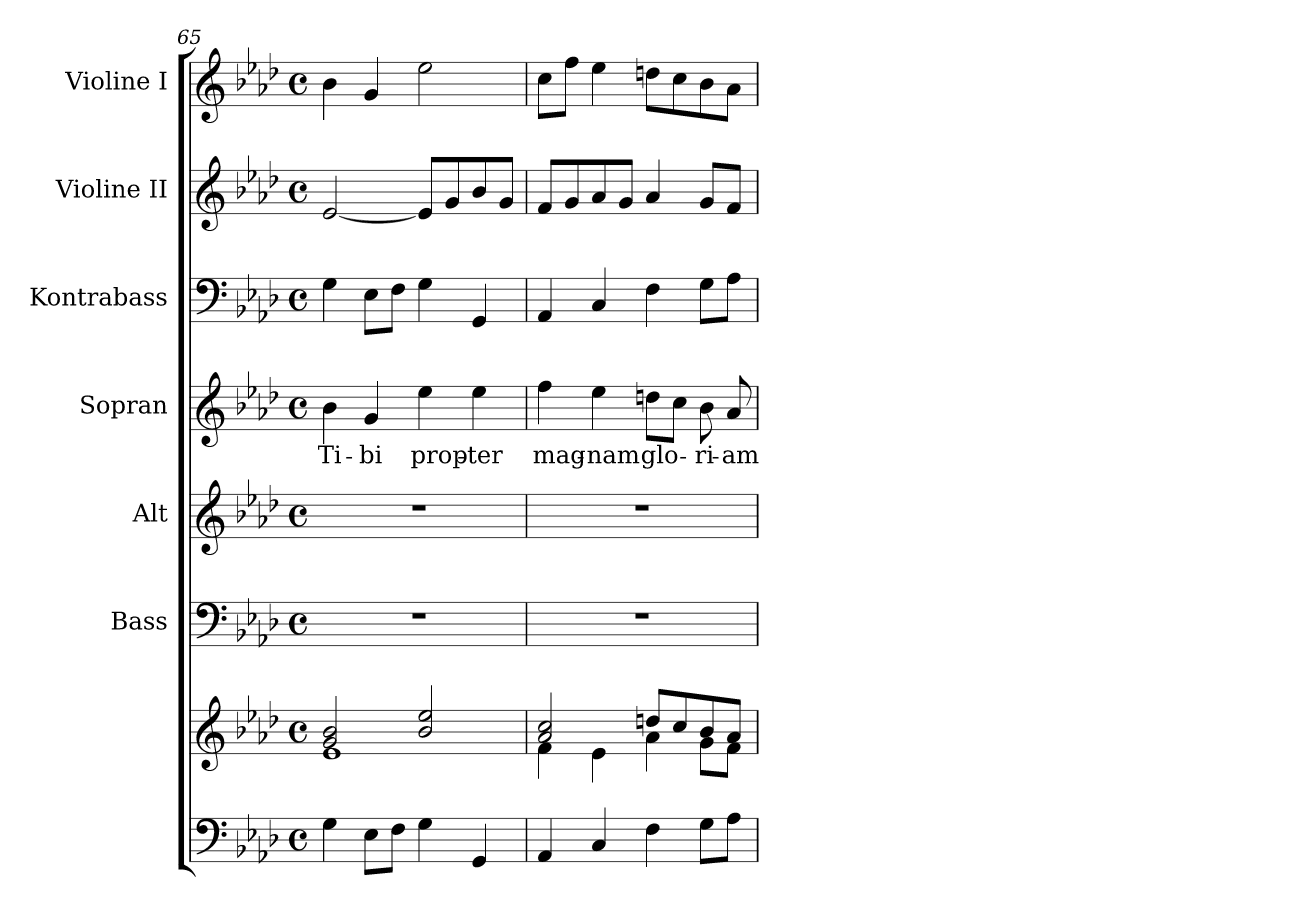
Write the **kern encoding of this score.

**kern	**kern	**kern	**kern	**kern	**text	**kern	**kern	**kern
*part7	*part7	*part6	*part5	*part4	*part4	*part3	*part2	*part1
*staff8	*staff7	*staff6	*staff5	*staff4	*staff4	*staff3	*staff2	*staff1
*	*	*I"Bass	*I"Alt	*I"Sopran	*	*I"Kontrabass	*I"Violine II	*I"Violine I
*	*	*I'B.	*I'A.	*I'S.	*	*I'Kb.	*I'Vl. II	*I'Vl. I
*clefF4	*clefG2	*clefF4	*clefG2	*clefG2	*	*clefF4	*clefG2	*clefG2
*	*	*	*	*	*	*ITrd7c12	*	*
*k[b-e-a-d-]	*k[b-e-a-d-]	*k[b-e-a-d-]	*k[b-e-a-d-]	*k[b-e-a-d-]	*	*k[b-e-a-d-]	*k[b-e-a-d-]	*k[b-e-a-d-]
*A-:	*A-:	*A-:	*A-:	*A-:	*	*A-:	*A-:	*A-:
*M4/4	*M4/4	*M4/4	*M4/4	*M4/4	*	*M4/4	*M4/4	*M4/4
*met(c)	*met(c)	*met(c)	*met(c)	*met(c)	*	*met(c)	*met(c)	*met(c)
=65	=65	=65	=65	=65	=65	=65	=65	=65
*	*^	*	*	*	*	*	*	*
!	!	!	!	!	!	!LO:LY:b	!	!	!
4G\	2g/ 2b-/	1e-	1r	1r	4b-\	Ti-	4GG\	[2e-/	4b-\
!	!	!	!	!	!	!LO:LY:b	!	!	!
8E-\L	.	.	.	.	4g/	-bi	8EE-\L	.	4g/
8F\J	.	.	.	.	.	.	8FF\J	.	.
!	!	!	!	!	!	!LO:LY:b	!	!	!
4G\	2b-/ 2ee-/	.	.	.	4ee-\	prop-	4GG\	8e-/L]	2ee-\
.	.	.	.	.	.	.	.	8g/	.
!	!	!	!	!	!	!LO:LY:b	!	!	!
4GG/	.	.	.	.	4ee-\	-ter	4GGG/	8b-/	.
.	.	.	.	.	.	.	.	8g/J	.
=66	=66	=66	=66	=66	=66	=66	=66	=66	=66
!	!	!	!	!	!	!LO:LY:b	!	!	!
4AA-/	2a-/ 2cc/	4f\	1r	1r	4ff\	mag-	4AAA-/	8f/L	8cc\L
.	.	.	.	.	.	.	.	8g/	8ff\J
!	!	!	!	!	!	!LO:LY:b	!	!	!
4C/	.	4e-\	.	.	4ee-\	-nam	4CC/	8a-/	4ee-\
.	.	.	.	.	.	.	.	8g/J	.
!	!	!	!	!	!	!LO:LY:b	!	!	!
4F\	8ddn/L	4a-\	.	.	8ddn\L	glo-	4FF\	4a-/	8ddn\L
.	8cc/	.	.	.	8cc\J	.	.	.	8cc\
!	!	!	!	!	!	!LO:LY:b	!	!	!
8G\L	8b-/	8g\L	.	.	8b-\	-ri-	8GG\L	8g/L	8b-\
!	!	!	!	!	!	!LO:LY:b	!	!	!
8A-\J	8a-/J	8f\J	.	.	8a-/	-am	8AA-\J	8f/J	8a-\J
*	*v	*v	*	*	*	*	*	*	*
=	=	=	=	=	=	=	=	=
*-	*-	*-	*-	*-	*-	*-	*-	*-
